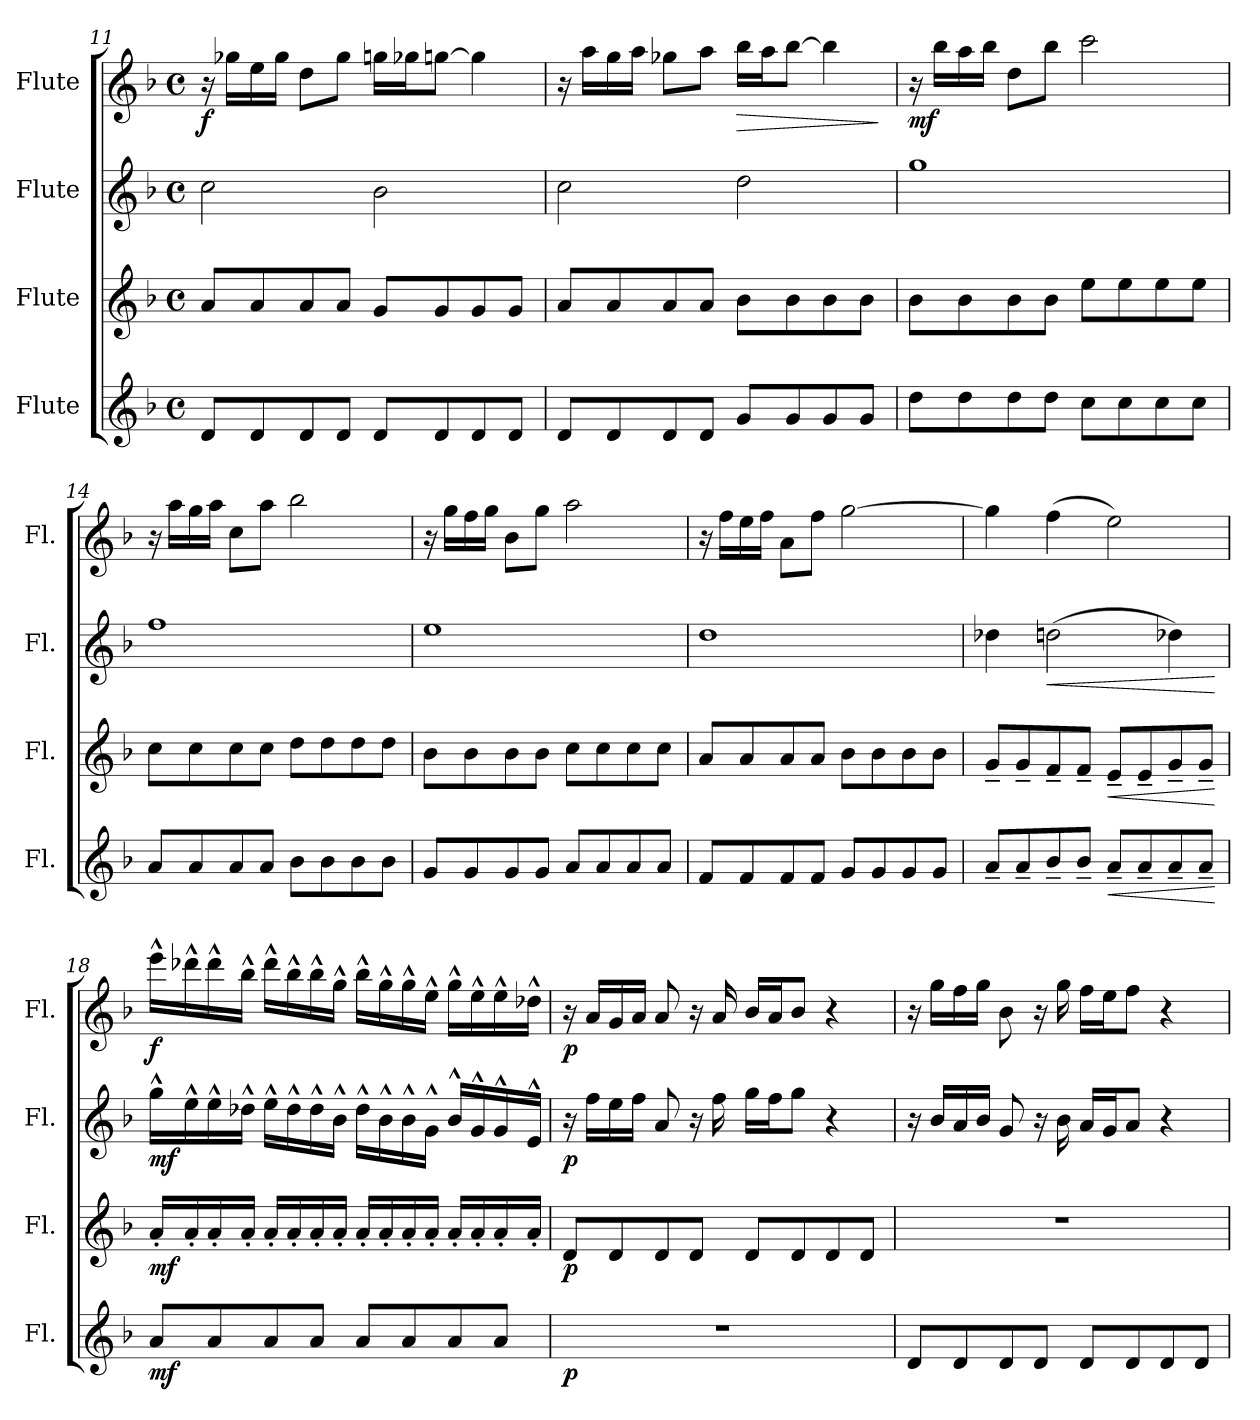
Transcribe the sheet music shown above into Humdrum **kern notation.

**kern	**dynam	**kern	**dynam	**kern	**dynam	**kern	**dynam
*part4	*part4	*part3	*part3	*part2	*part2	*part1	*part1
*staff4	*staff4	*staff3	*staff3	*staff2	*staff2	*staff1	*staff1
*I"Flute	*	*I"Flute	*	*I"Flute	*	*I"Flute	*
*I'Fl.	*	*I'Fl.	*	*I'Fl.	*	*I'Fl.	*
*clefG2	*	*clefG2	*	*clefG2	*	*clefG2	*
*k[b-]	*	*k[b-]	*	*k[b-]	*	*k[b-]	*
*M4/4	*	*M4/4	*	*M4/4	*	*M4/4	*
*met(c)	*	*met(c)	*	*met(c)	*	*met(c)	*
=11	=11	=11	=11	=11	=11	=11	=11
!	!	!	!	!	!	!	!LO:DY:b
8d/L	.	8a/L	.	2cc\	.	16r	f
.	.	.	.	.	.	16gg-X\LL	.
8d/	.	8a/	.	.	.	16ee\	.
.	.	.	.	.	.	16gg-\JJ	.
8d/	.	8a/	.	.	.	8dd\L	.
8d/J	.	8a/J	.	.	.	8gg-\J	.
8d/L	.	8g/L	.	2b-\	.	16ggn\LL	.
.	.	.	.	.	.	16gg-X\J	.
8d/	.	8g/	.	.	.	[8ggn\J	.
8d/	.	8g/	.	.	.	4gg\]	.
8d/J	.	8g/J	.	.	.	.	.
!!LO:LB:g=z
=12	=12	=12	=12	=12	=12	=12	=12
8d/L	.	8a/L	.	2cc\	.	16r	.
.	.	.	.	.	.	16aa\LL	.
8d/	.	8a/	.	.	.	16gg\	.
.	.	.	.	.	.	16aa\JJ	.
8d/	.	8a/	.	.	.	8gg-X\L	.
8d/J	.	8a/J	.	.	.	8aa\J	.
!	!	!	!	!	!	!	!LO:HP:b
8g/L	.	8b-\L	.	2dd\	.	16bb-\LL	>
.	.	.	.	.	.	16aa\J	.
8g/	.	8b-\	.	.	.	[8bb-\J	.
8g/	.	8b-\	.	.	.	4bb-\]	.
8g/J	.	8b-\J	.	.	.	.	.
.	.	.	.	.	.	.	]
=13	=13	=13	=13	=13	=13	=13	=13
!	!	!	!	!	!	!	!LO:DY:b
8dd\L	.	8b-\L	.	1gg	.	16r	mf
.	.	.	.	.	.	16bb-\LL	.
8dd\	.	8b-\	.	.	.	16aa\	.
.	.	.	.	.	.	16bb-\JJ	.
8dd\	.	8b-\	.	.	.	8dd\L	.
8dd\J	.	8b-\J	.	.	.	8bb-\J	.
8cc\L	.	8ee\L	.	.	.	2ccc\	.
8cc\	.	8ee\	.	.	.	.	.
8cc\	.	8ee\	.	.	.	.	.
8cc\J	.	8ee\J	.	.	.	.	.
=14	=14	=14	=14	=14	=14	=14	=14
8a/L	.	8cc\L	.	1ff	.	16r	.
.	.	.	.	.	.	16aa\LL	.
8a/	.	8cc\	.	.	.	16gg\	.
.	.	.	.	.	.	16aa\JJ	.
8a/	.	8cc\	.	.	.	8cc\L	.
8a/J	.	8cc\J	.	.	.	8aa\J	.
8b-\L	.	8dd\L	.	.	.	2bb-\	.
8b-\	.	8dd\	.	.	.	.	.
8b-\	.	8dd\	.	.	.	.	.
8b-\J	.	8dd\J	.	.	.	.	.
!!LO:PB:g=z
=15	=15	=15	=15	=15	=15	=15	=15
8g/L	.	8b-\L	.	1ee	.	16r	.
.	.	.	.	.	.	16gg\LL	.
8g/	.	8b-\	.	.	.	16ff\	.
.	.	.	.	.	.	16gg\JJ	.
8g/	.	8b-\	.	.	.	8b-\L	.
8g/J	.	8b-\J	.	.	.	8gg\J	.
8a/L	.	8cc\L	.	.	.	2aa\	.
8a/	.	8cc\	.	.	.	.	.
8a/	.	8cc\	.	.	.	.	.
8a/J	.	8cc\J	.	.	.	.	.
=16	=16	=16	=16	=16	=16	=16	=16
8f/L	.	8a/L	.	1dd	.	16r	.
.	.	.	.	.	.	16ff\LL	.
8f/	.	8a/	.	.	.	16ee\	.
.	.	.	.	.	.	16ff\JJ	.
8f/	.	8a/	.	.	.	8a\L	.
8f/J	.	8a/J	.	.	.	8ff\J	.
8g/L	.	8b-\L	.	.	.	[2gg\	.
8g/	.	8b-\	.	.	.	.	.
8g/	.	8b-\	.	.	.	.	.
8g/J	.	8b-\J	.	.	.	.	.
=17	=17	=17	=17	=17	=17	=17	=17
8a~/L	.	8g~/L	.	4dd-X\	.	4gg\]	.
8a~/	.	8g~/	.	.	.	.	.
!	!	!	!	!	!LO:HP:b	!	!
8b-~/	.	8f~/	.	(2ddn\	<	(4ff\	.
8b-~/J	.	8f~/J	.	.	.	.	.
!	!LO:HP:b	!	!LO:HP:b	!	!	!	!
8a~/L	<	8e~/L	<	.	.	2ee\)	.
8a~/	.	8e~/	.	.	.	.	.
8a~/	.	8g~/	.	4dd-X\)	.	.	.
8a~/J	.	8g~/J	.	.	.	.	.
.	[	.	[	.	[	.	.
!!LO:LB:g=z
=18	=18	=18	=18	=18	=18	=18	=18
!	!LO:DY:b	!	!LO:DY:b	!	!LO:DY:b	!	!LO:DY:b
8a/L	mf	16a'/LL	mf	16gg^^\LL	mf	16eee^^\LL	f
.	.	16a'/	.	16ee^^\	.	16ddd-X^^\	.
8a/	.	16a'/	.	16ee^^\	.	16ddd-^^\	.
.	.	16a'/JJ	.	16dd-X^^\JJ	.	16bb-^^\JJ	.
8a/	.	16a'/LL	.	16ee^^\LL	.	16ddd-^^\LL	.
.	.	16a'/	.	16dd-^^\	.	16bb-^^\	.
8a/J	.	16a'/	.	16dd-^^\	.	16bb-^^\	.
.	.	16a'/JJ	.	16b-^^\JJ	.	16gg^^\JJ	.
8a/L	.	16a'/LL	.	16dd-^^\LL	.	16bb-^^\LL	.
.	.	16a'/	.	16b-^^\	.	16gg^^\	.
8a/	.	16a'/	.	16b-^^\	.	16gg^^\	.
.	.	16a'/JJ	.	16g^^\JJ	.	16ee^^\JJ	.
8a/	.	16a'/LL	.	16b-^^/LL	.	16gg^^\LL	.
.	.	16a'/	.	16g^^/	.	16ee^^\	.
8a/J	.	16a'/	.	16g^^/	.	16ee^^\	.
.	.	16a'/JJ	.	16e^^/JJ	.	16dd-X^^\JJ	.
=19	=19	=19	=19	=19	=19	=19	=19
!	!LO:DY:b	!	!LO:DY:b	!	!LO:DY:b	!	!LO:DY:b
1r	p	8d/L	p	16r	p	16r	p
.	.	.	.	16ff\LL	.	16a/LL	.
.	.	8d/	.	16ee\	.	16g/	.
.	.	.	.	16ff\JJ	.	16a/JJ	.
.	.	8d/	.	8a/	.	8a/	.
.	.	8d/J	.	16r	.	16r	.
.	.	.	.	16ff\	.	16a/	.
.	.	8d/L	.	16gg\LL	.	16b-/LL	.
.	.	.	.	16ff\J	.	16a/J	.
.	.	8d/	.	8gg\J	.	8b-/J	.
.	.	8d/	.	4r	.	4r	.
.	.	8d/J	.	.	.	.	.
!!LO:LB:g=z
=20	=20	=20	=20	=20	=20	=20	=20
8d/L	.	1r	.	16r	.	16r	.
.	.	.	.	16b-/LL	.	16gg\LL	.
8d/	.	.	.	16a/	.	16ff\	.
.	.	.	.	16b-/JJ	.	16gg\JJ	.
8d/	.	.	.	8g/	.	8b-\	.
8d/J	.	.	.	16r	.	16r	.
.	.	.	.	16b-\	.	16gg\	.
8d/L	.	.	.	16a/LL	.	16ff\LL	.
.	.	.	.	16g/J	.	16ee\J	.
8d/	.	.	.	8a/J	.	8ff\J	.
8d/	.	.	.	4r	.	4r	.
8d/J	.	.	.	.	.	.	.
=	=	=	=	=	=	=	=
*-	*-	*-	*-	*-	*-	*-	*-
